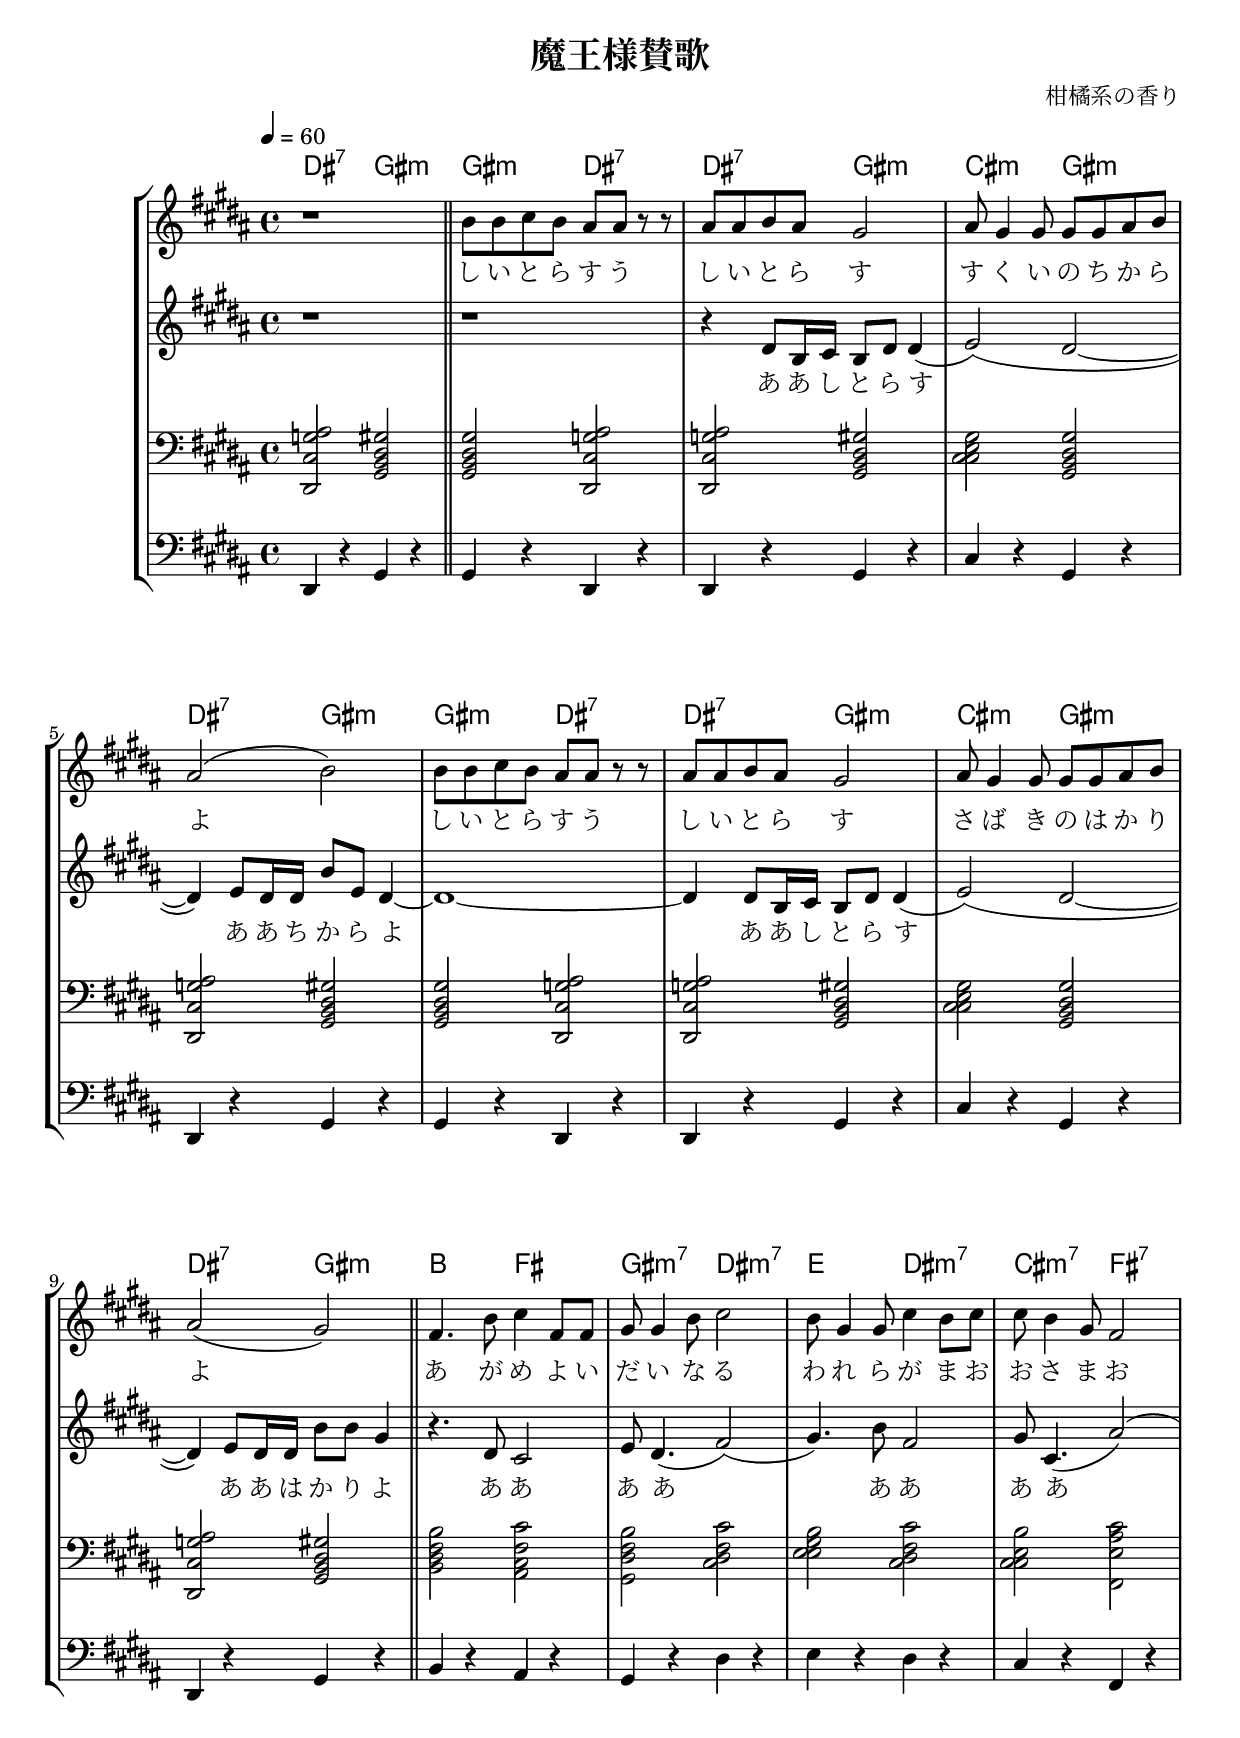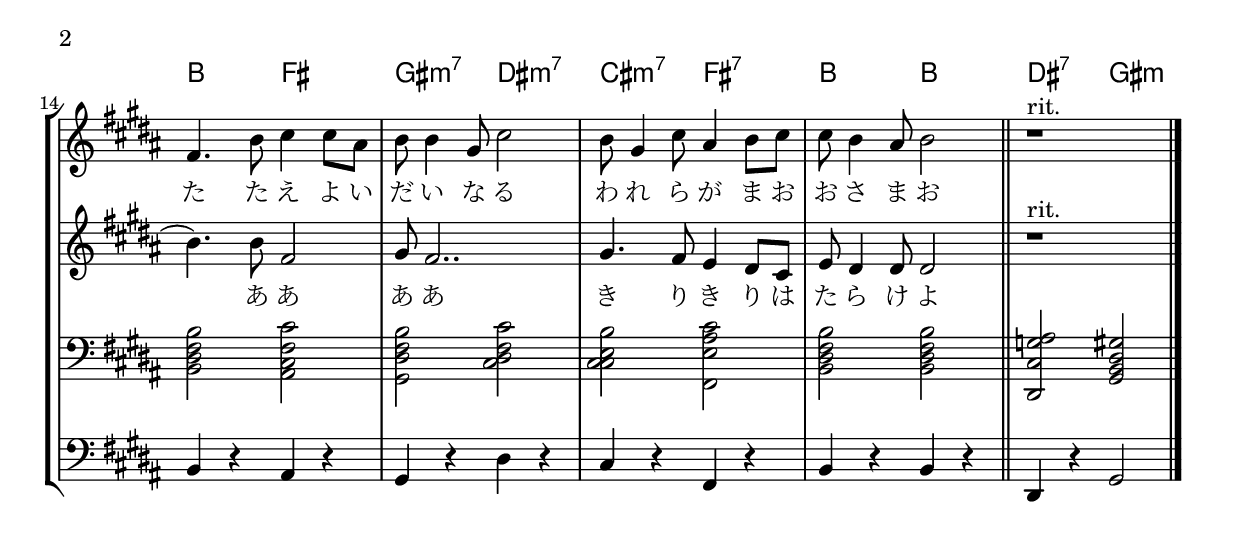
\version "2.12.1"

\header {
	title = \markup {魔王様賛歌}
	composer = \markup \center-column {柑橘系の香り}
}

harmony = \chordmode {
	dis2:7 gis:m 

	gis:m dis:7 dis:7 gis:m cis:m gis:m dis:7 gis:m gis:m dis:7 dis:7 gis:m cis:m gis:m dis:7 gis:m 

	b fis gis:min7 dis:min7 e dis:min7 cis:min7 fis:7 b fis gis:min7 dis:min7 cis:min7 fis:7 b b 

	dis:7 gis:m 
}

melody = {
	\key b \major
	\tempo 4 = 60
	r1   
	\set Staff.midiInstrument = #"fss0.42"
	b'8  b'8  cis''8  b'8  ais'8  ais'8  r8  r8 
	ais'8  ais'8  b'8  ais'8  gis'2 
	ais'8  gis'4  gis'8  gis'8  gis'8  ais'8  b'8 
	ais'2  (b'2) 
	b'8  b'8  cis''8  b'8  ais'8  ais'8  r8  r8 
	ais'8  ais'8  b'8  ais'8  gis'2 
	ais'8  gis'4  gis'8  gis'8  gis'8  ais'8  b'8 
	ais'2  (gis'2)
	\set Staff.midiInstrument = #"fss0.42"
	fis'4.  b'8  cis''4  fis'8  fis'8 
	gis'8  gis'4  b'8  cis''2 
	b'8  gis'4  gis'8  cis''4  b'8  cis''8 
	cis''8  b'4  gis'8  fis'2 
	fis'4.  b'8  cis''4  cis''8  ais'8 
	b'8  b'4  gis'8  cis''2 
	b'8  gis'4  cis''8  ais'4  b'8  cis''8 
	cis''8  b'4  ais'8  b'2
	r1^"rit." \bar "|."
}

words = \lyricmode {
	
	し  い  と  ら  す  う  し  い  と  ら  す  す  く  い  の  ち  か  ら  よ  し  い  と  ら  す  う  し  い  と  ら  す  さ  ば  き  の  は  か  り  よ  
	あ  が  め  よ  い  だ  い  な  る  わ  れ  ら  が  ま  お  お  さ  ま  お  た  た  え  よ  い  だ  い  な  る  わ  れ  ら  が  ま  お  お  さ  ま  お  
	
}

secondmelody = {
	\key b \major
	\tempo 4 = 60
	r1   
	\set Staff.midiInstrument = #"mmi0.48"
	r1
r4 dis'8  b16  cis'16  b8  dis'8  dis'4 
	(e'2)  (dis'2~ 
	dis'4)  e'8  dis'16  dis'16  b'8  e'8  dis'4~ 
	dis'1~ 
	dis'4  dis'8  b16  cis'16  b8  dis'8  dis'4 
	(e'2)  (dis'2~ 
	dis'4)  e'8  dis'16  dis'16  b'8  b'8  gis'4
	\set Staff.midiInstrument = #"mmi0.48"
	r4. dis'8  cis'2 
	e'8  dis'4.  (fis'2) 
	(gis'4.)  b'8  fis'2 
	gis'8  cis'4.  (ais'2) 
	(b'4.)  b'8  fis'2 
	gis'8  fis'2.. 
	gis'4.  fis'8  e'4  dis'8  cis'8 
	e'8  dis'4  dis'8  dis'2
	r1^"rit." \bar "|."
}

secondwords = \lyricmode {
	
	あ  あ  し  と  ら  す  あ  あ  ち  か  ら  よ  あ  あ  し  と  ら  す  あ  あ  は  か  り  よ  
	あ  あ  あ  あ  あ  あ  あ  あ  あ  あ  あ  あ  き  り  き  り  は  た  ら  け  よ  
	
}

tempochange = {
	\tempo 4 = 60
	r1 \bar "||"
	\tempo 4 = 60
	r1 | r1 | r1 | r1 | r1 | r1 | r1 | r1 \bar "||"
	\tempo 4 = 60
	r1 | r1 | r1 | r1 | r1 | r1 | r1 | r1 \bar "||"
	\tempo 4 = 60
	\tempo 4 = 45 r2 \tempo 4 = 40 r2 \bar "|."
}

mainacc = {
	\clef bass
	\set Staff.midiInstrument = #"Church organ"
	\key b \major
	\tempo 4 = 60
	<dis, cis g ais>2
	<gis, b, dis gis>2
	\bar "||"

	\set Staff.midiInstrument = #"Church organ"
	<gis, b, dis gis>2
	<dis, cis g ais>2
	<dis, cis g ais>2
	<gis, b, dis gis>2
	<cis cis e gis>2
	<gis, b, dis gis>2
	<dis, cis g ais>2
	<gis, b, dis gis>2
	<gis, b, dis gis>2
	<dis, cis g ais>2
	<dis, cis g ais>2
	<gis, b, dis gis>2
	<cis cis e gis>2
	<gis, b, dis gis>2
	<dis, cis g ais>2
	<gis, b, dis gis>2
	\bar "||"

	\set Staff.midiInstrument = #"Church organ"
	<b, dis fis b>2
	<ais, cis fis cis'>2
	<gis, dis fis b>2
	<dis cis fis cis'>2
	<e e gis b>2
	<dis cis fis cis'>2
	<cis cis e b>2
	<fis, e ais cis'>2
	<b, dis fis b>2
	<ais, cis fis cis'>2
	<gis, dis fis b>2
	<dis cis fis cis'>2
	<cis cis e b>2
	<fis, e ais cis'>2
	<b, dis fis b>2
	<b, dis fis b>2
	\bar "||"

	\set Staff.midiInstrument = #"Church organ"
	<dis, cis g ais>2
	<gis, b, dis gis>2
	\bar "|."
}

subacc = {
	\clef bass
	\set Staff.midiInstrument = #"Choir Aahs"
	\key b \major
	\tempo 4 = 60
	dis,4 r4
	gis,4 r4
	\bar "||"

	\set Staff.midiInstrument = #"Choir Aahs"
	gis,4 r4
	dis,4 r4
	dis,4 r4
	gis,4 r4
	cis4 r4
	gis,4 r4
	dis,4 r4
	gis,4 r4
	gis,4 r4
	dis,4 r4
	dis,4 r4
	gis,4 r4
	cis4 r4
	gis,4 r4
	dis,4 r4
	gis,4 r4
	\bar "||"

	\set Staff.midiInstrument = #"Choir Aahs"
	b,4 r4
	ais,4 r4
	gis,4 r4
	dis4 r4
	e4 r4
	dis4 r4
	cis4 r4
	fis,4 r4
	b,4 r4
	ais,4 r4
	gis,4 r4
	dis4 r4
	cis4 r4
	fis,4 r4
	b,4 r4
	b,4 r4
	\bar "||"

	\set Staff.midiInstrument = #"Choir Aahs"
	dis,4 r4
	gis,2
	\bar "|."
}

percA = {
	\drummode {
	r1 \bar "||"
	r1 |r1 |r1 |r1 |r1 |r1 |r1 |r1 \bar "||"
	r1 |r1 |r1 |r1 |r1 |r1 |r1 |r1 \bar "||"
	r1 \bar "|."
	}
}

percB = {
	\drummode {
	r1 \bar "||"
	r1 |r1 |r1 |r1 |r1 |r1 |r1 |r1 \bar "||"
	r1 |r1 |r1 |r1 |r1 |r1 |r1 |r1 \bar "||"
	r1 \bar "|."
	}
}

percC = {
	\drummode {
	r1 \bar "||"
	r1 |r1 |r1 |r1 |r1 |r1 |r1 |r1 \bar "||"
	r1 |r1 |r1 |r1 |r1 |r1 |r1 |r1 \bar "||"
	r1 \bar "|."
	}
}

percD = {
	\drummode {
	r1 \bar "||"
	r1 |r1 |r1 |r1 |r1 |r1 |r1 |r1 \bar "||"
	r1 |r1 |r1 |r1 |r1 |r1 |r1 |r1 \bar "||"
	r1 \bar "|."
	}
}

percE = {
	\drummode {
	r1 \bar "||"
	r1 |r1 |r1 |r1 |r1 |r1 |r1 |r1 \bar "||"
	r1 |r1 |r1 |r1 |r1 |r1 |r1 |r1 \bar "||"
	r1 \bar "|."
	}
}

\score {
	<<
		\new StaffGroup <<
			\new ChordNames {\harmony}
			\new Voice = "melody" {\melody}
			\new Lyrics \lyricsto "melody" \words
			\new Voice = "secondmelody" {\secondmelody}
			\new Lyrics \lyricsto "secondmelody" \secondwords
			\new Staff = "mainacc" {\mainacc}
			\new Staff = "subacc" {\subacc}
		>>
	>>
	\layout { }
}
